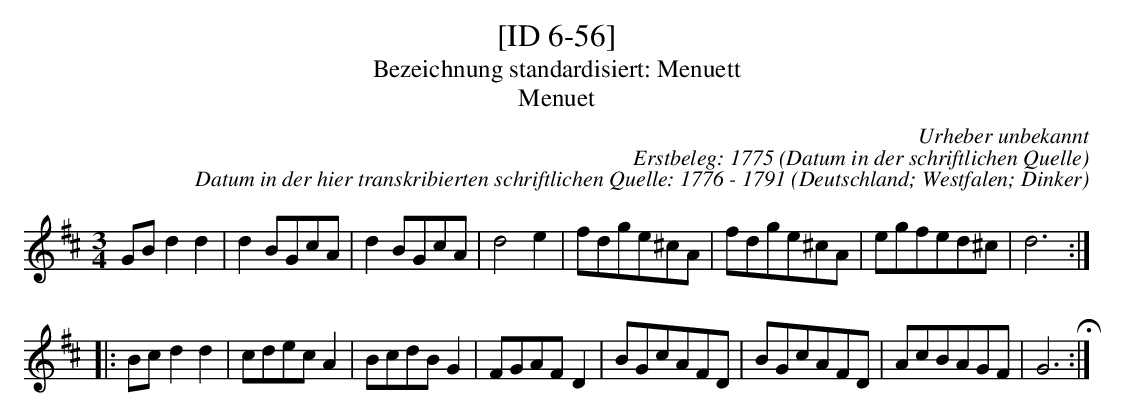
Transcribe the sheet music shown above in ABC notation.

X:1
T:[ID 6-56]
T:Bezeichnung standardisiert: Menuett
T:Menuet
C:Urheber unbekannt
C:Erstbeleg: 1775 (Datum in der schriftlichen Quelle)
C:Datum in der hier transkribierten schriftlichen Quelle: 1776 - 1791
O:Deutschland; Westfalen; Dinker
L:1/8
M:3/4
K:D
GBd2d2 | d2BGcA | d2BGcA | d4e2 | fdge^cA | fdge^cA | egfed^c | d6 ::
Bcd2d2 | cdecA2 | BcdBG2 | FGAFD2 | BGcAFD | BGcAFD | AcBAGF | G6 H:|
